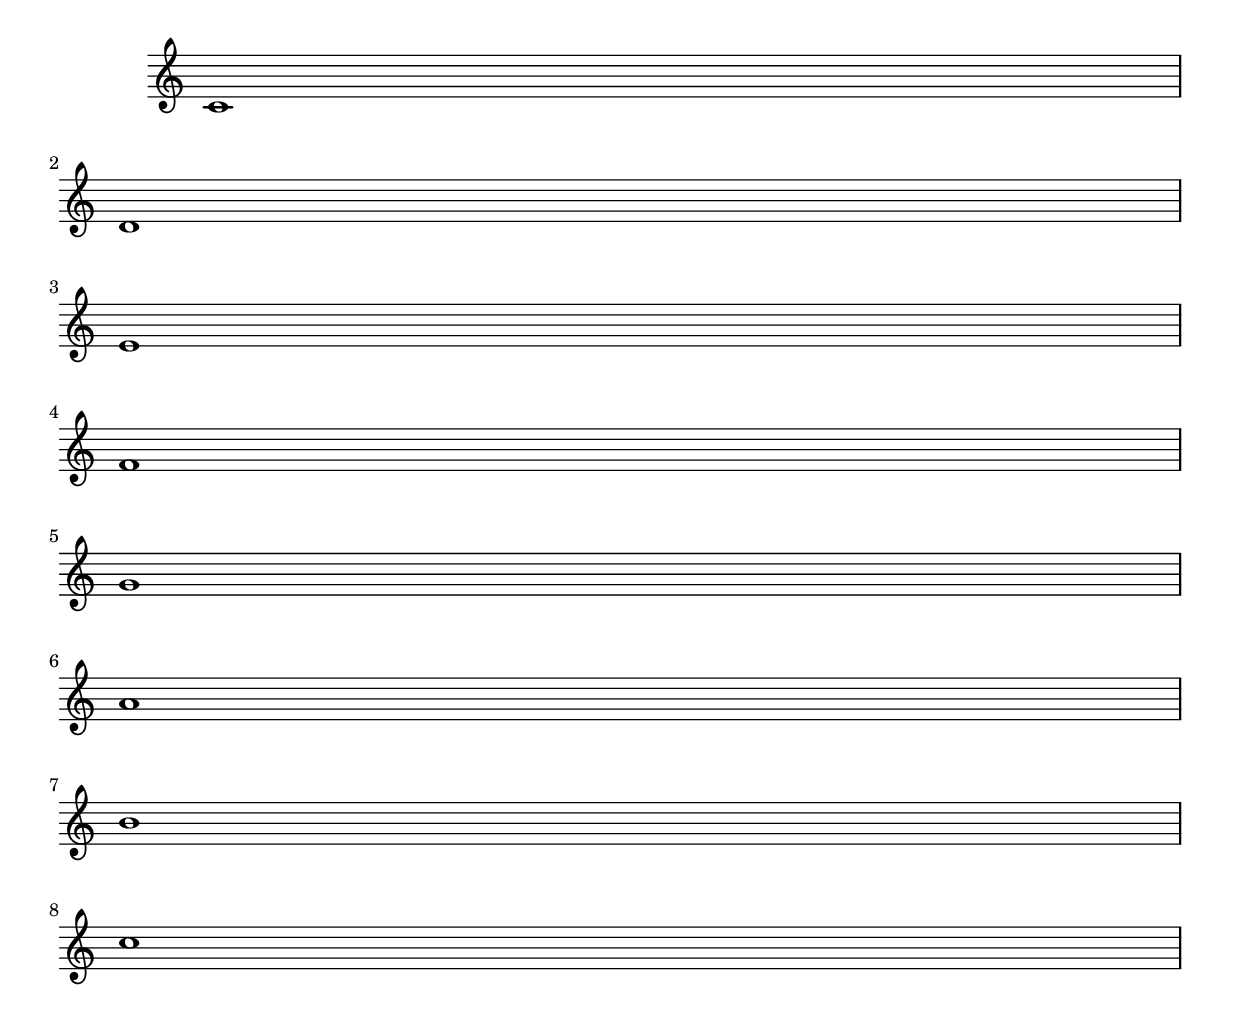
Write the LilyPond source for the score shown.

\version "2.18"

\relative c' {
  \omit Staff.TimeSignature
  c1 \break
  d1 \break
  e1 \break
  f1 \break
  g1 \break
  a1 \break
  b1 \break
  c1 \break
}
